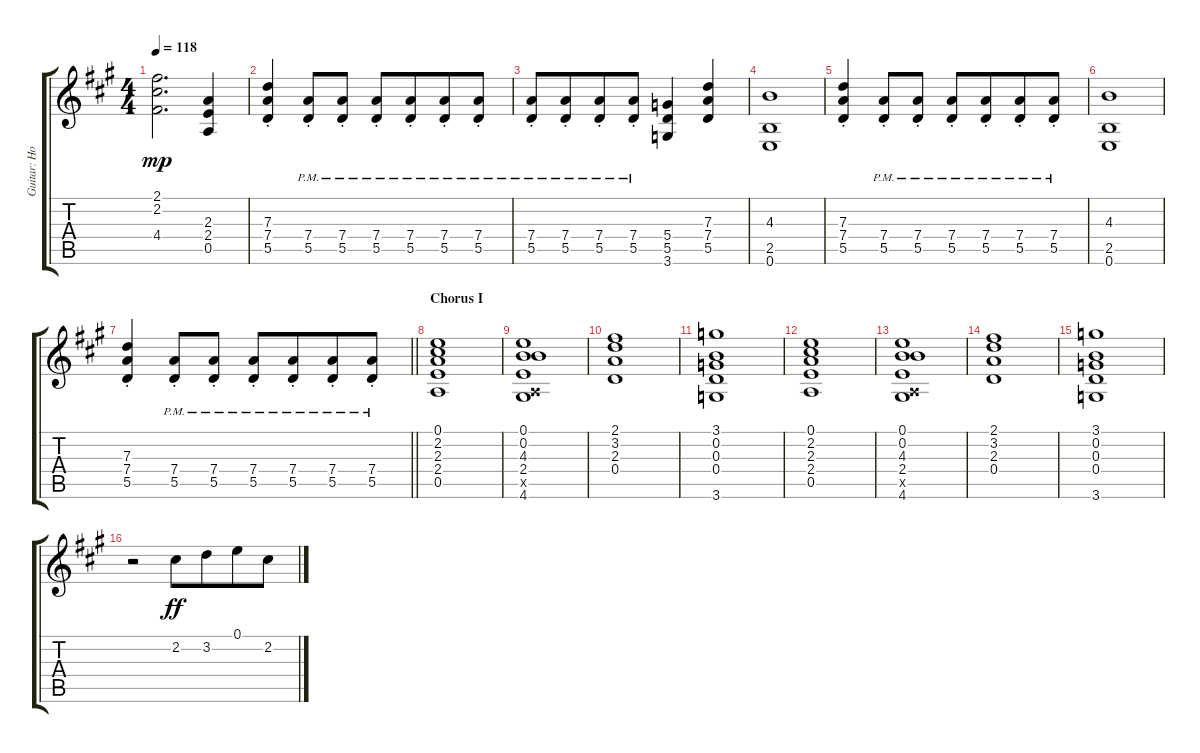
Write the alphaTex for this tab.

\track ("Guitar: Howard" "Guitar: Ho") {instrument overdrivenguitar}
\staff {score tabs}
\tuning (E4 B3 G3 D3 A2 E2) {hide}
\ts (4 4)
\tempo 118
\clef g2
\ks a
(2.1 2.2 4.4).2{d dy mp} (2.3 2.4 0.5).4 |
(7.3 7.4{st} 5.5{st}).4 (7.4{pm st} 5.5{pm st}).8 (7.4{pm st} 5.5{pm st}).8 (7.4{pm st} 5.5{pm st}).8 (7.4{pm st} 5.5{pm st}).8{beam merge} (7.4{pm st} 5.5{pm st}).8 (7.4{pm st} 5.5{pm st}).8 |
(7.4{pm st} 5.5{pm st}).8 (7.4{pm st} 5.5{pm st}).8{beam merge} (7.4{pm st} 5.5{pm st}).8 (7.4{pm st} 5.5{pm st}).8 (5.4 5.5 3.6).4 (7.3 7.4 5.5).4 |
(4.3 2.5 0.6).1 |
(7.3 7.4{st} 5.5{st}).4 (7.4{pm st} 5.5{pm st}).8 (7.4{pm st} 5.5{pm st}).8 (7.4{pm st} 5.5{pm st}).8 (7.4{pm st} 5.5{pm st}).8{beam merge} (7.4{pm st} 5.5{pm st}).8 (7.4{pm st} 5.5{pm st}).8 |
(4.3 2.5 0.6).1 |
\barLineRight lightlight
(7.3 7.4{st} 5.5{st}).4 (7.4{pm st} 5.5{pm st}).8 (7.4{pm st} 5.5{pm st}).8 (7.4{pm st} 5.5{pm st}).8 (7.4{pm st} 5.5{pm st}).8{beam merge} (7.4{pm st} 5.5{pm st}).8 (7.4{pm st} 5.5{pm st}).8 |
\section ("" "Chorus I")
(0.1 2.2 2.3 2.4 0.5).1 |
(0.1 0.2 4.3 2.4 0.5{x} 4.6).1 |
(2.1 3.2 2.3 0.4).1 |
(3.1 0.2 0.3 0.4 3.6).1 |
(0.1 2.2 2.3 2.4 0.5).1 |
(0.1 0.2 4.3 2.4 0.5{x} 4.6).1 |
(2.1 3.2 2.3 0.4).1 |
(3.1 0.2 0.3 0.4 3.6).1 |
r.2 2.2.8{dy ff} 3.2.8{beam merge} 0.1.8 2.2.8
